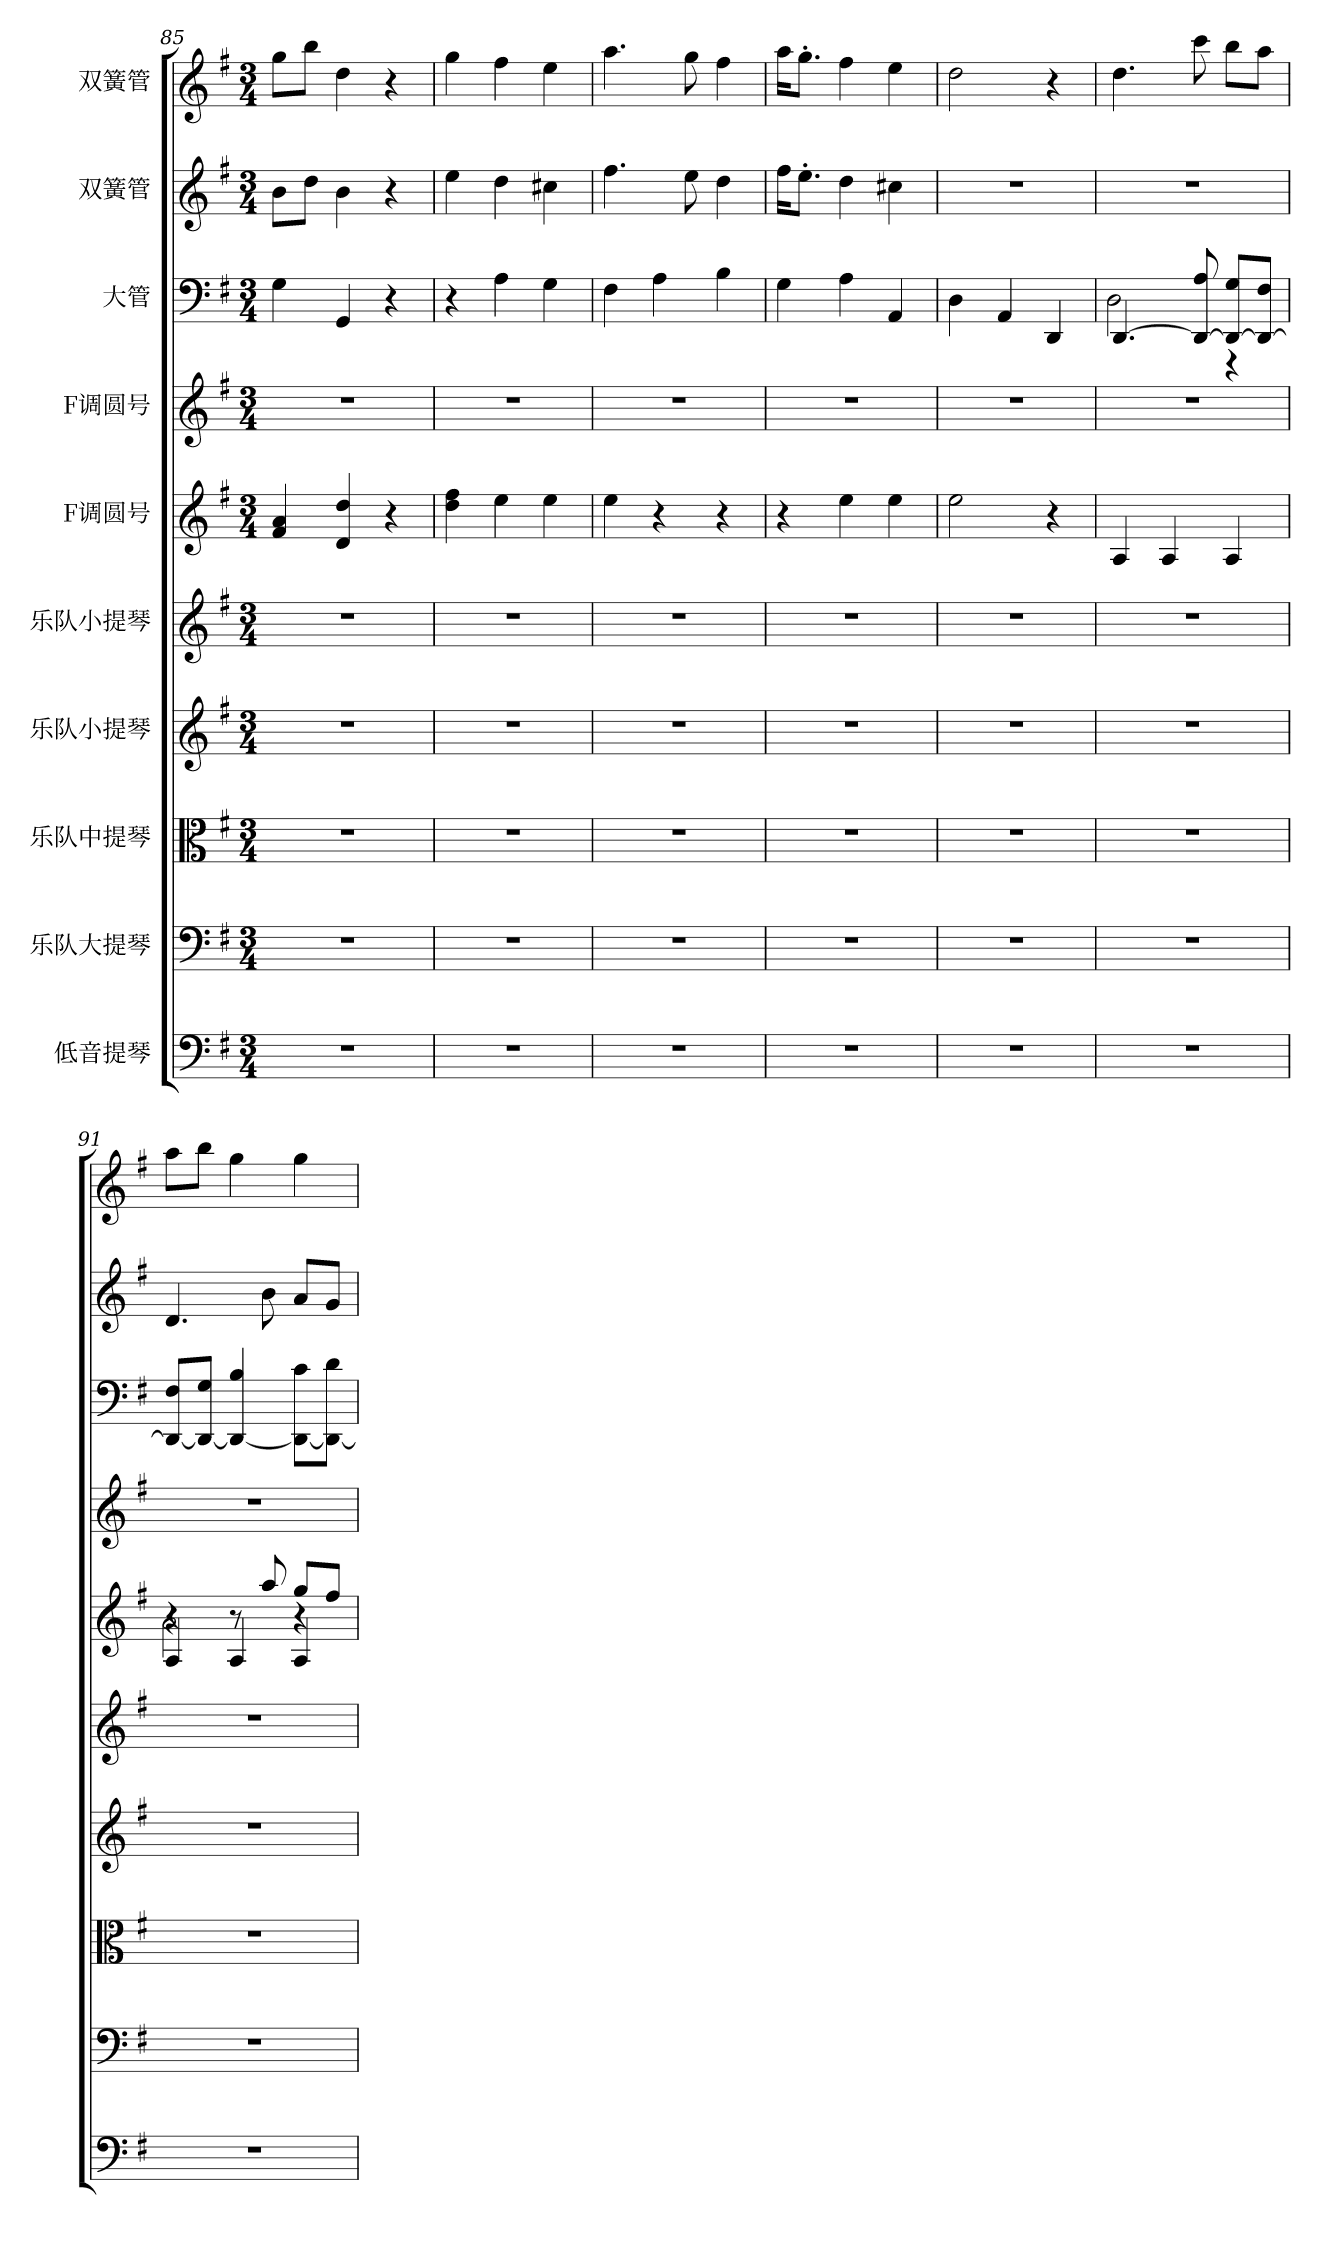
**kern	**kern	**kern	**kern	**kern	**kern	**kern	**kern	**kern	**kern
*part10	*part9	*part8	*part7	*part6	*part5	*part4	*part3	*part2	*part1
*staff10	*staff9	*staff8	*staff7	*staff6	*staff5	*staff4	*staff3	*staff2	*staff1
*I"低音提琴	*I"乐队大提琴	*I"乐队中提琴	*I"乐队小提琴	*I"乐队小提琴	*I"F调圆号	*I"F调圆号	*I"大管	*I"双簧管	*I"双簧管
*clefF4	*clefF4	*clefC3	*clefG2	*clefG2	*clefG2	*clefG2	*clefF4	*clefG2	*clefG2
*ITrd7c12	*	*	*	*	*ITrd4c7	*ITrd4c7	*	*	*
*k[f#]	*k[f#]	*k[f#]	*k[f#]	*k[f#]	*k[]	*k[]	*k[f#]	*k[f#]	*k[f#]
*M3/4	*M3/4	*M3/4	*M3/4	*M3/4	*M3/4	*M3/4	*M3/4	*M3/4	*M3/4
=85	=85	=85	=85	=85	=85	=85	=85	=85	=85
2.r	2.r	2.r	2.r	2.r	4B/ 4d/	2.r	4G\	8b\L	8gg\L
.	.	.	.	.	.	.	.	8dd\J	8bb\J
.	.	.	.	.	4G/ 4g/	.	4GG/	4b\	4dd\
.	.	.	.	.	4r	.	4r	4r	4r
!!LO:PB:g=z
=86	=86	=86	=86	=86	=86	=86	=86	=86	=86
2.r	2.r	2.r	2.r	2.r	4g\ 4b\	2.r	4r	4ee\	4gg\
.	.	.	.	.	4a\	.	4A\	4dd\	4ff#\
.	.	.	.	.	4a\	.	4G\	4cc#X\	4ee\
=87	=87	=87	=87	=87	=87	=87	=87	=87	=87
2.r	2.r	2.r	2.r	2.r	4a\	2.r	4F#\	4.ff#\	4.aa\
.	.	.	.	.	4r	.	4A\	.	.
.	.	.	.	.	.	.	.	8ee\	8gg\
.	.	.	.	.	4r	.	4B\	4dd\	4ff#\
=88	=88	=88	=88	=88	=88	=88	=88	=88	=88
2.r	2.r	2.r	2.r	2.r	4r	2.r	4G\	16ff#\KL	16aa\KL
.	.	.	.	.	.	.	.	8.ee'\J	8.gg'\J
.	.	.	.	.	4a\	.	4A\	4dd\	4ff#\
.	.	.	.	.	4a\	.	4AA/	4cc#X\	4ee\
=89	=89	=89	=89	=89	=89	=89	=89	=89	=89
2.r	2.r	2.r	2.r	2.r	2a\	2.r	4D\	2.r	2dd\
.	.	.	.	.	.	.	4AA/	.	.
.	.	.	.	.	4r	.	4DD/	.	4r
=90	=90	=90	=90	=90	=90	=90	=90	=90	=90
*	*	*	*	*	*	*	*^	*	*
2.r	2.r	2.r	2.r	2.r	4D/	2.r	[4.DD/	2D\	2.r	4.dd\
.	.	.	.	.	4D/	.	.	.	.	.
.	.	.	.	.	.	.	8DD/_ 8A/	.	.	8ccc\
.	.	.	.	.	4D/	.	8DD/_ 8G/L	4r	.	8bb\L
.	.	.	.	.	.	.	8DD/_ 8F#/J	.	.	8aa\J
*	*	*	*	*	*	*	*v	*v	*	*
=91	=91	=91	=91	=91	=91	=91	=91	=91	=91
*	*	*	*	*	*^	*	*	*	*
*	*	*	*	*	*	*^	*	*	*	*
2.r	2.r	2.r	2.r	2.r	4D/	2d\	4r	2.r	8DD/_ 8F#/L	4.d/	8aa\L
.	.	.	.	.	.	.	.	.	8DD/_ 8G/J	.	8bb\J
.	.	.	.	.	8r	.	4D/	.	4DD/_ 4B/	.	4gg\
.	.	.	.	.	8dd/	.	.	.	.	8b\	.
.	.	.	.	.	8cc/L	4r	4D/	.	8DD\_ 8c\L	8a/L	4gg\
.	.	.	.	.	8b/J	.	.	.	8DD\_ 8d\J	8g/J	.
*	*	*	*	*	*v	*v	*v	*	*	*	*
=	=	=	=	=	=	=	=	=	=
*-	*-	*-	*-	*-	*-	*-	*-	*-	*-
